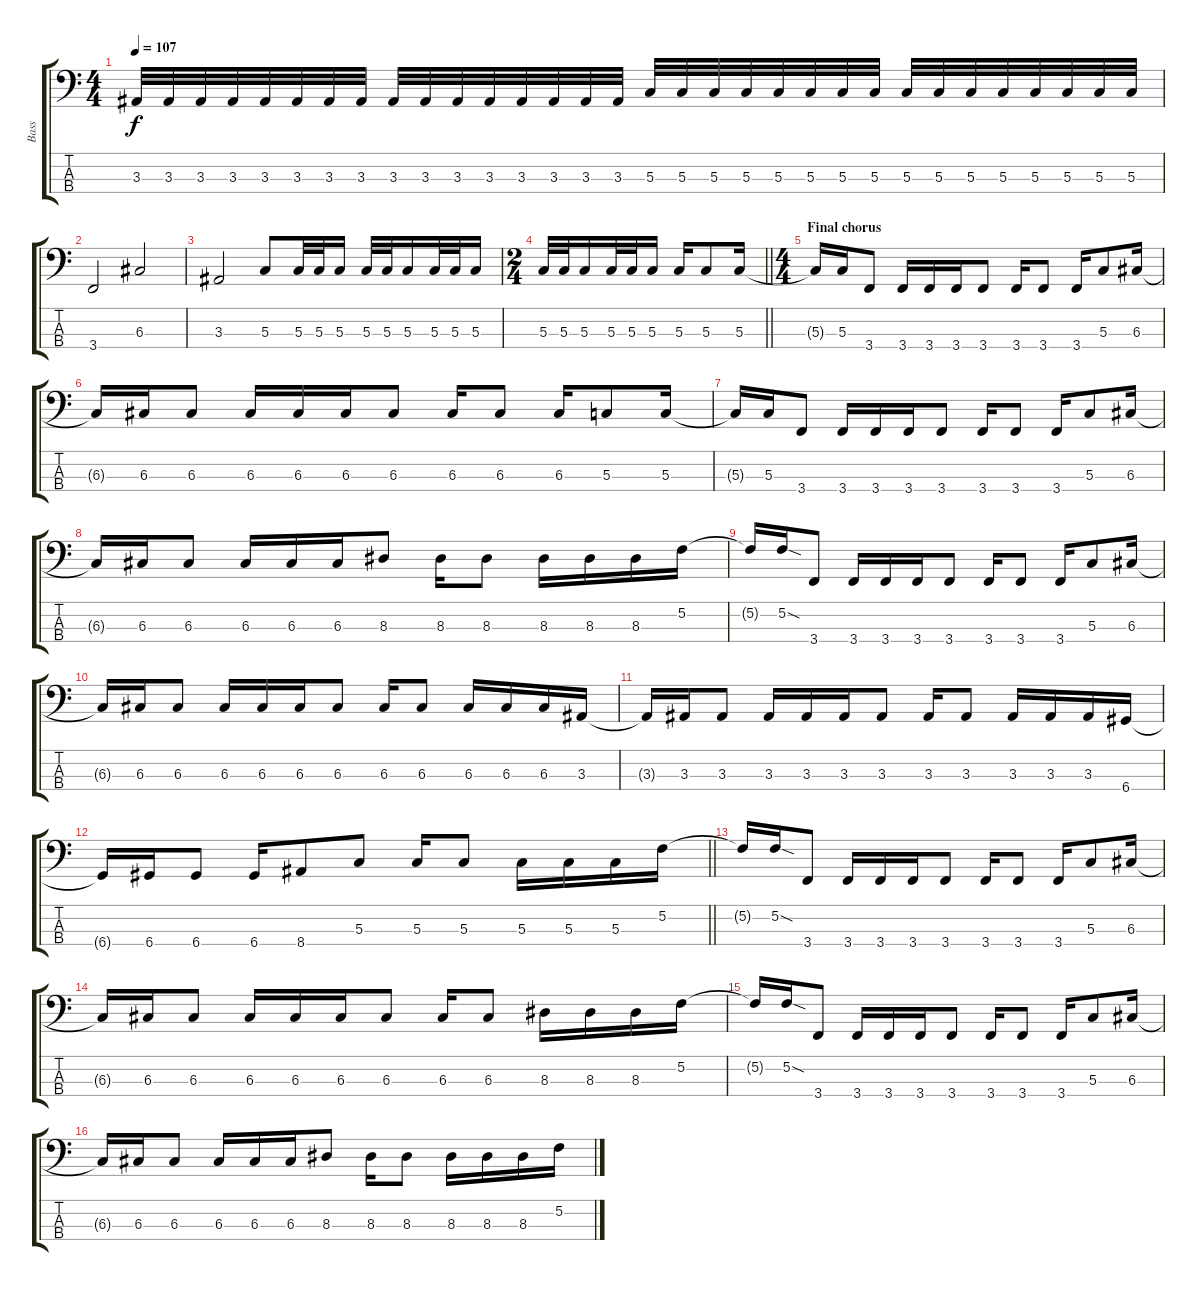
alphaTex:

\track ("Bass" "Bass") {instrument electricbassfinger}
\staff {score tabs}
\tuning (F2 C2 G1 D1) {hide}
\ts (4 4)
\tempo 107
\clef f4
\ks c
3.3.32{dy f} 3.3.32 3.3.32 3.3.32 3.3.32 3.3.32 3.3.32 3.3.32 3.3.32 3.3.32 3.3.32 3.3.32 3.3.32 3.3.32 3.3.32 3.3.32 5.3.32 5.3.32 5.3.32 5.3.32 5.3.32 5.3.32 5.3.32 5.3.32 5.3.32 5.3.32 5.3.32 5.3.32 5.3.32 5.3.32 5.3.32 5.3.32 |
3.4.2 6.3.2 |
3.3.2 5.3.8 5.3.32 5.3.32 5.3.16 5.3.32 5.3.32 5.3.16 5.3.32 5.3.32 5.3.16 |
\ts (2 4)
\barLineRight lightlight
5.3.32 5.3.32 5.3.16 5.3.32 5.3.32 5.3.16 5.3.16 5.3.8 5.3.16 |
\ts (4 4)
\section ("" "Final chorus")
5.3{t}.16 5.3.16 3.4.8 3.4.16 3.4.16 3.4.16 3.4.8 3.4.16 3.4.8 3.4.16 5.3.8 6.3.16 |
6.3{t}.16 6.3.16 6.3.8 6.3.16 6.3.16 6.3.16 6.3.8 6.3.16 6.3.8 6.3.16 5.3.8 5.3.16 |
5.3{t}.16 5.3.16 3.4.8 3.4.16 3.4.16 3.4.16 3.4.8 3.4.16 3.4.8 3.4.16 5.3.8 6.3.16 |
6.3{t}.16 6.3.16 6.3.8 6.3.16 6.3.16 6.3.16 8.3.8 8.3.16 8.3.8 8.3.16 8.3.16 8.3.16 5.2.16 |
5.2{t}.16 5.2{sod}.16 3.4.8 3.4.16 3.4.16 3.4.16 3.4.8 3.4.16 3.4.8 3.4.16 5.3.8 6.3.16 |
6.3{t}.16 6.3.16 6.3.8 6.3.16 6.3.16 6.3.16 6.3.8 6.3.16 6.3.8 6.3.16 6.3.16 6.3.16 3.3.16 |
3.3{t}.16 3.3.16 3.3.8 3.3.16 3.3.16 3.3.16 3.3.8 3.3.16 3.3.8 3.3.16 3.3.16 3.3.16 6.4.16 |
\barLineRight lightlight
6.4{t}.16 6.4.16 6.4.8 6.4.16 8.4.8 5.3.8 5.3.16 5.3.8 5.3.16 5.3.16 5.3.16 5.2.16 |
5.2{t}.16 5.2{sod}.16 3.4.8 3.4.16 3.4.16 3.4.16 3.4.8 3.4.16 3.4.8 3.4.16 5.3.8 6.3.16 |
6.3{t}.16 6.3.16 6.3.8 6.3.16 6.3.16 6.3.16 6.3.8 6.3.16 6.3.8 8.3.16 8.3.16 8.3.16 5.2.16 |
5.2{t}.16 5.2{sod}.16 3.4.8 3.4.16 3.4.16 3.4.16 3.4.8 3.4.16 3.4.8 3.4.16 5.3.8 6.3.16 |
6.3{t}.16 6.3.16 6.3.8 6.3.16 6.3.16 6.3.16 8.3.8 8.3.16 8.3.8 8.3.16 8.3.16 8.3.16 5.2.16
